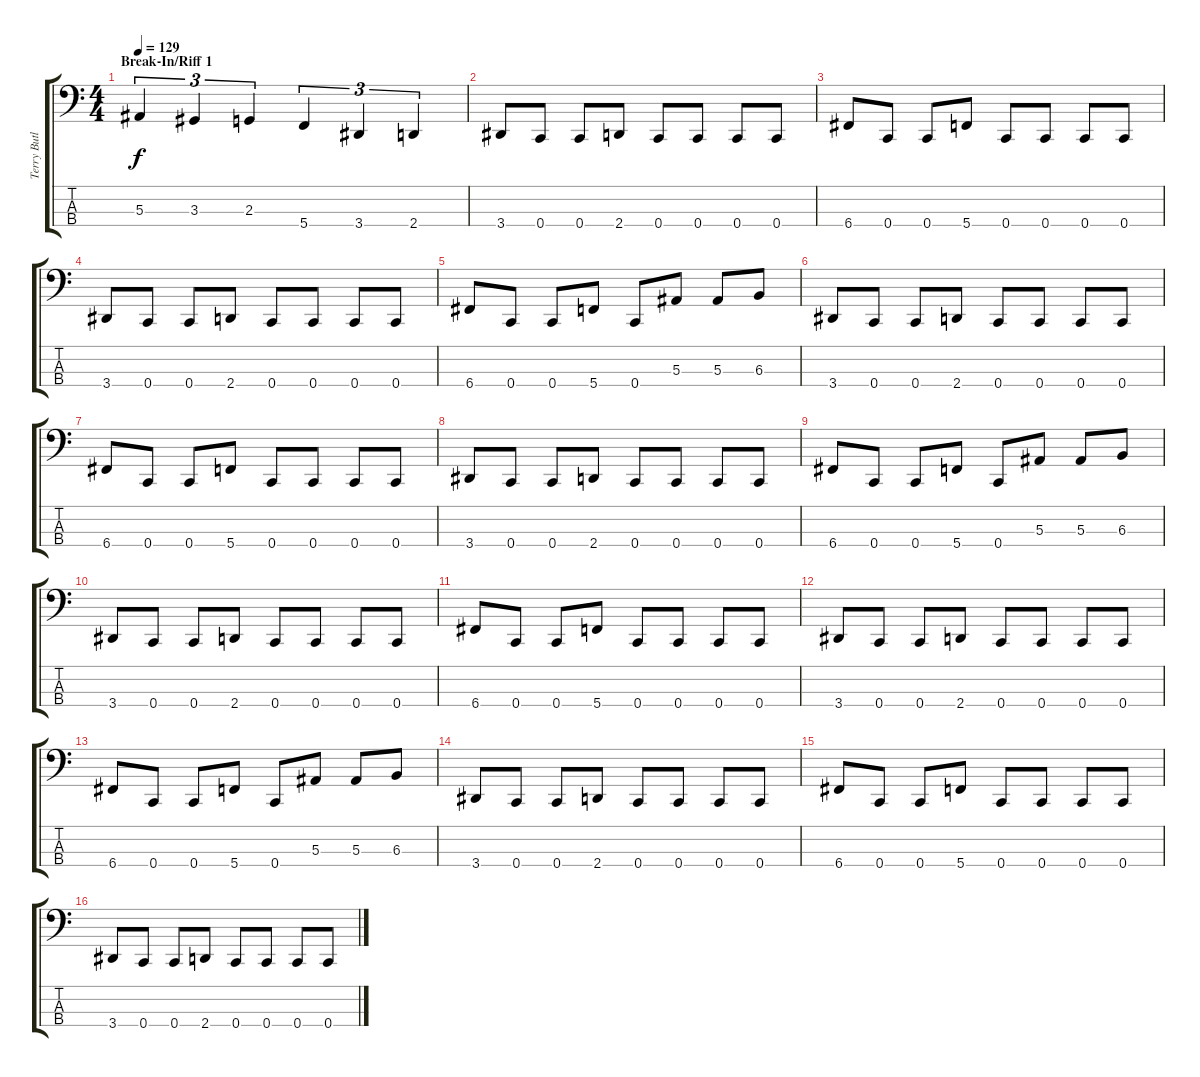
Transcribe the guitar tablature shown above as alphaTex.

\track ("Terry Butler (Bass/Pick)" "Terry Butl") {instrument slapbass2}
\staff {score tabs}
\tuning (Eb2 Bb1 F1 C1) {hide}
\ts (4 4)
\section ("" "Break-In/Riff 1")
\tempo 129
\clef f4
\ks c
5.3.4{tu (3 2) dy f} 3.3.4{tu (3 2)} 2.3.4{tu (3 2)} 5.4.4{tu (3 2)} 3.4.4{tu (3 2)} 2.4.4{tu (3 2)} |
3.4.8{instrument slapbass2} 0.4.8 0.4.8 2.4.8 0.4.8 0.4.8 0.4.8 0.4.8 |
6.4.8 0.4.8 0.4.8 5.4.8 0.4.8 0.4.8 0.4.8 0.4.8 |
3.4.8 0.4.8 0.4.8 2.4.8 0.4.8 0.4.8 0.4.8 0.4.8 |
6.4.8 0.4.8 0.4.8 5.4.8 0.4.8 5.3.8 5.3.8 6.3.8 |
3.4.8 0.4.8 0.4.8 2.4.8 0.4.8 0.4.8 0.4.8 0.4.8 |
6.4.8 0.4.8 0.4.8 5.4.8 0.4.8 0.4.8 0.4.8 0.4.8 |
3.4.8 0.4.8 0.4.8 2.4.8 0.4.8 0.4.8 0.4.8 0.4.8 |
6.4.8 0.4.8 0.4.8 5.4.8 0.4.8 5.3.8 5.3.8 6.3.8 |
3.4.8 0.4.8 0.4.8 2.4.8 0.4.8 0.4.8 0.4.8 0.4.8 |
6.4.8 0.4.8 0.4.8 5.4.8 0.4.8 0.4.8 0.4.8 0.4.8 |
3.4.8 0.4.8 0.4.8 2.4.8 0.4.8 0.4.8 0.4.8 0.4.8 |
6.4.8 0.4.8 0.4.8 5.4.8 0.4.8 5.3.8 5.3.8 6.3.8 |
3.4.8 0.4.8 0.4.8 2.4.8 0.4.8 0.4.8 0.4.8 0.4.8 |
6.4.8 0.4.8 0.4.8 5.4.8 0.4.8 0.4.8 0.4.8 0.4.8 |
3.4.8 0.4.8 0.4.8 2.4.8 0.4.8 0.4.8 0.4.8 0.4.8
